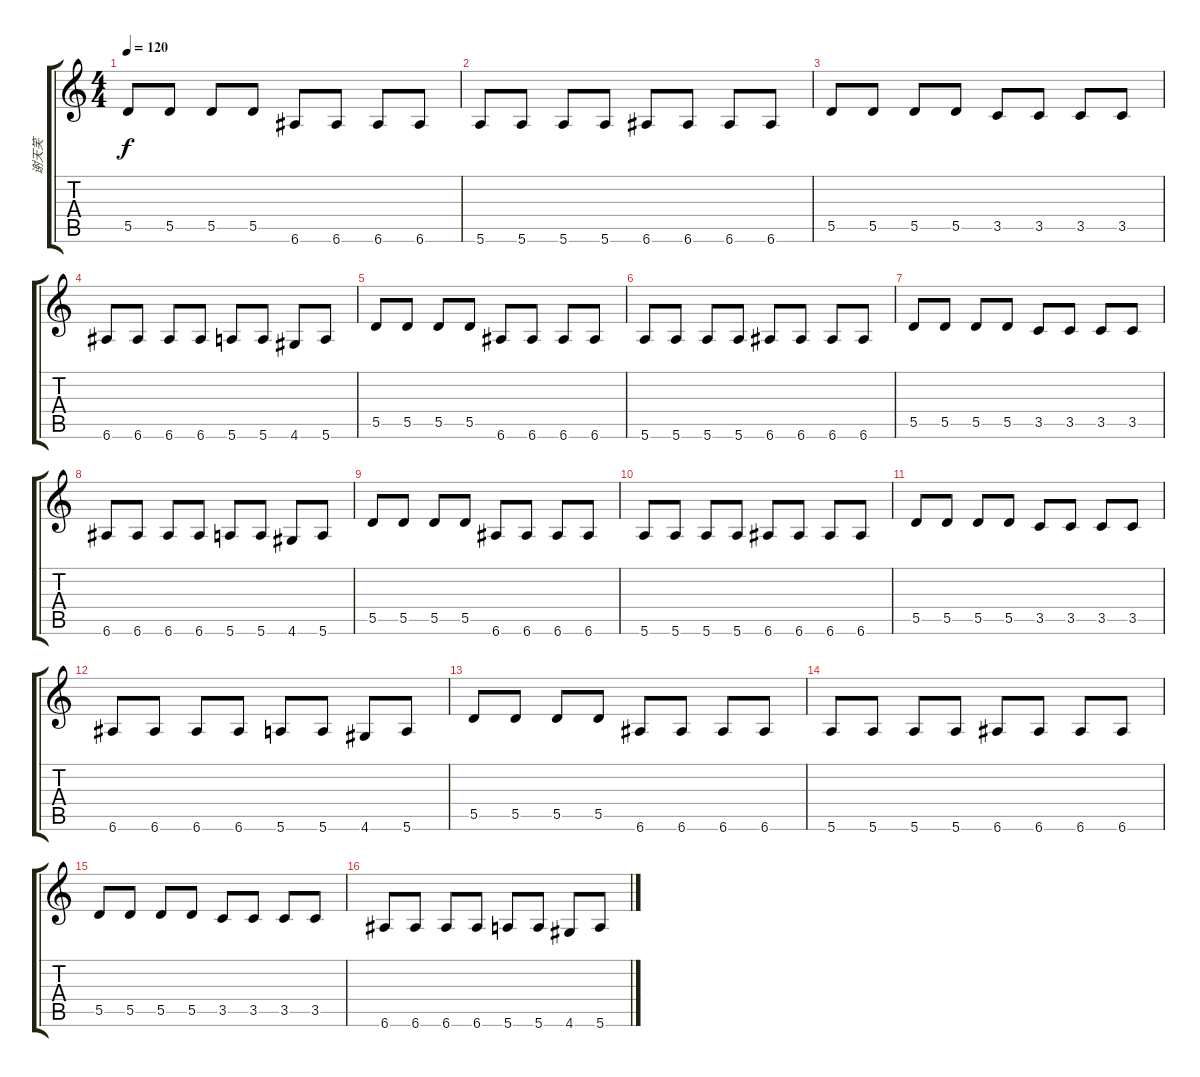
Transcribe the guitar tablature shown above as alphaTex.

\track ("谢天笑" "谢天笑") {instrument overdrivenguitar}
\staff {score tabs}
\tuning (E4 B3 G3 D3 A2 E2) {hide}
\ts (4 4)
\tempo 120
\clef g2
\ks c
5.5.8{dy f} 5.5.8 5.5.8 5.5.8 6.6.8 6.6.8 6.6.8 6.6.8 |
5.6.8 5.6.8 5.6.8 5.6.8 6.6.8 6.6.8 6.6.8 6.6.8 |
5.5.8 5.5.8 5.5.8 5.5.8 3.5.8 3.5.8 3.5.8 3.5.8 |
6.6.8 6.6.8 6.6.8 6.6.8 5.6.8 5.6.8 4.6.8 5.6.8 |
5.5.8 5.5.8 5.5.8 5.5.8 6.6.8 6.6.8 6.6.8 6.6.8 |
5.6.8 5.6.8 5.6.8 5.6.8 6.6.8 6.6.8 6.6.8 6.6.8 |
5.5.8 5.5.8 5.5.8 5.5.8 3.5.8 3.5.8 3.5.8 3.5.8 |
6.6.8 6.6.8 6.6.8 6.6.8 5.6.8 5.6.8 4.6.8 5.6.8 |
5.5.8 5.5.8 5.5.8 5.5.8 6.6.8 6.6.8 6.6.8 6.6.8 |
5.6.8 5.6.8 5.6.8 5.6.8 6.6.8 6.6.8 6.6.8 6.6.8 |
5.5.8 5.5.8 5.5.8 5.5.8 3.5.8 3.5.8 3.5.8 3.5.8 |
6.6.8 6.6.8 6.6.8 6.6.8 5.6.8 5.6.8 4.6.8 5.6.8 |
5.5.8 5.5.8 5.5.8 5.5.8 6.6.8 6.6.8 6.6.8 6.6.8 |
5.6.8 5.6.8 5.6.8 5.6.8 6.6.8 6.6.8 6.6.8 6.6.8 |
5.5.8 5.5.8 5.5.8 5.5.8 3.5.8 3.5.8 3.5.8 3.5.8 |
6.6.8 6.6.8 6.6.8 6.6.8 5.6.8 5.6.8 4.6.8 5.6.8
